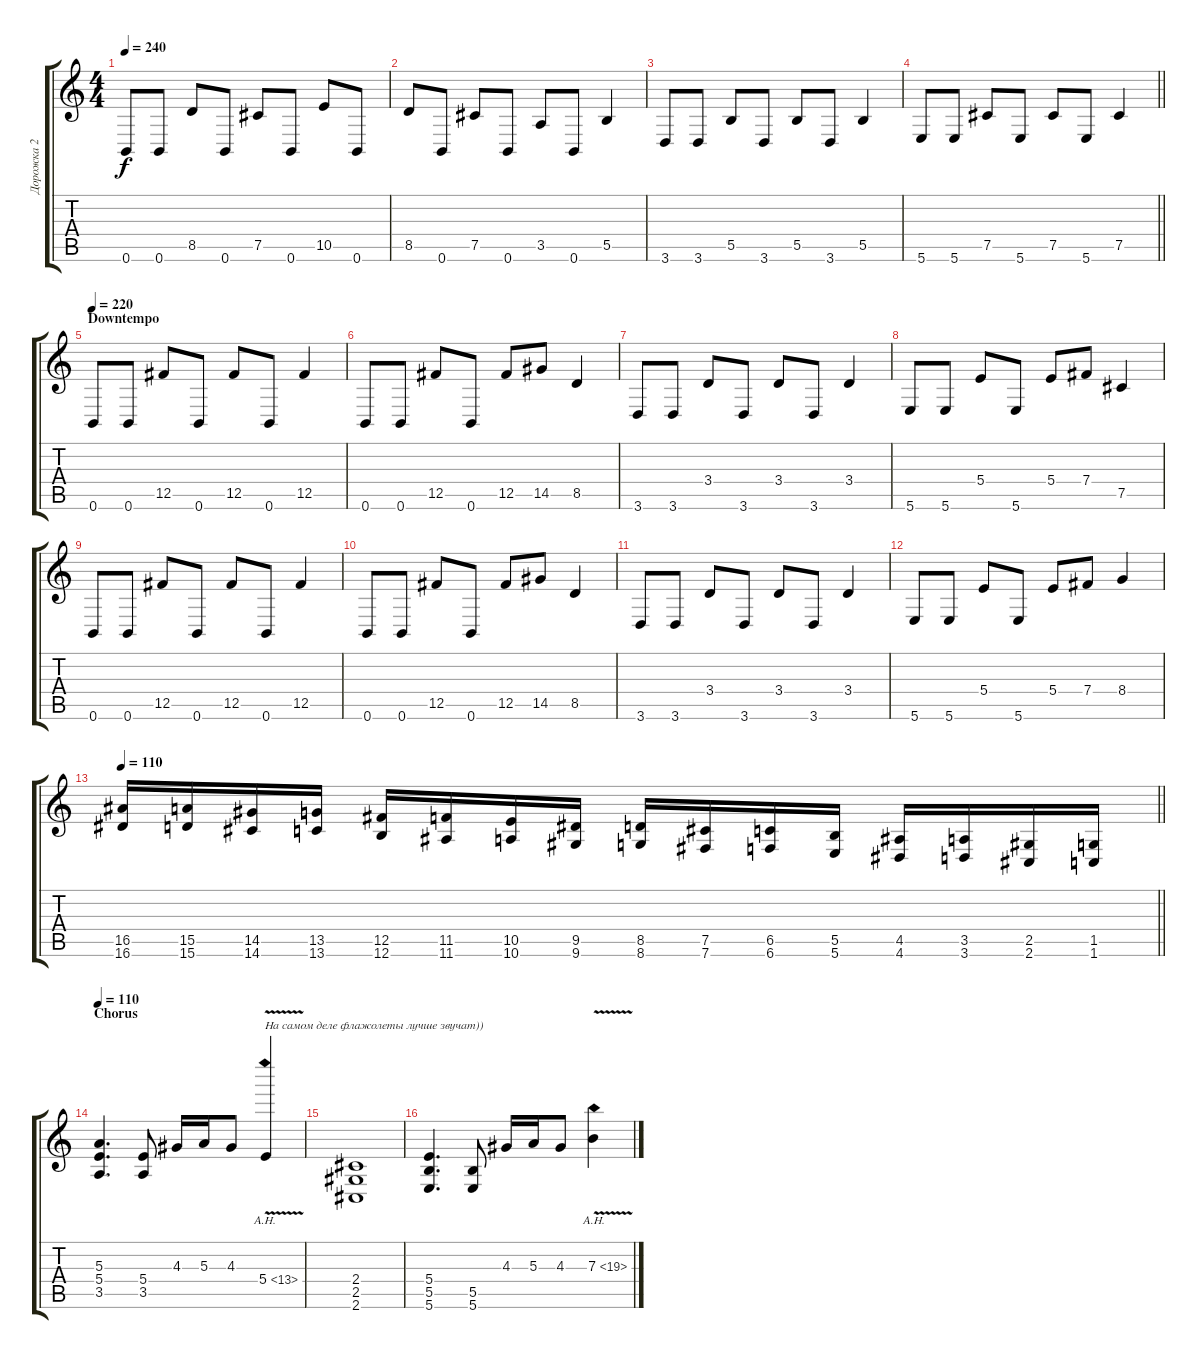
\track ("Дорожка 2" "Дорожка 2") {instrument distortionguitar}
\staff {score tabs}
\tuning (Db4 Ab3 E3 B2 Gb2 B1) {hide}
\ts (4 4)
\tempo 240
\clef g2
\ks c
0.6.8{dy f} 0.6.8 8.5.8 0.6.8 7.5.8 0.6.8 10.5.8 0.6.8 |
8.5.8 0.6.8 7.5.8 0.6.8 3.5.8 0.6.8 5.5.4 |
3.6.8 3.6.8 5.5.8 3.6.8 5.5.8 3.6.8 5.5.4 |
\barLineRight lightlight
5.6.8 5.6.8 7.5.8 5.6.8 7.5.8 5.6.8 7.5.4 |
\section ("" "Downtempo")
\tempo 220
0.6.8 0.6.8 12.5.8 0.6.8 12.5.8 0.6.8 12.5.4 |
0.6.8 0.6.8 12.5.8 0.6.8 12.5.8 14.5.8 8.5.4 |
3.6.8 3.6.8 3.4.8 3.6.8 3.4.8 3.6.8 3.4.4 |
5.6.8 5.6.8 5.4.8 5.6.8 5.4.8 7.4.8 7.5.4 |
0.6.8 0.6.8 12.5.8 0.6.8 12.5.8 0.6.8 12.5.4 |
0.6.8 0.6.8 12.5.8 0.6.8 12.5.8 14.5.8 8.5.4 |
3.6.8 3.6.8 3.4.8 3.6.8 3.4.8 3.6.8 3.4.4 |
5.6.8 5.6.8 5.4.8 5.6.8 5.4.8 7.4.8 8.4.4 |
\tempo 110
\barLineRight lightlight
(16.5 16.6).16{instrument guitarfretnoise} (15.5 15.6).16 (14.5 14.6).16 (13.5 13.6).16 (12.5 12.6).16 (11.5 11.6).16 (10.5 10.6).16 (9.5 9.6).16 (8.5 8.6).16 (7.5 7.6).16 (6.5 6.6).16 (5.5 5.6).16 (4.5 4.6).16 (3.5 3.6).16 (2.5 2.6).16 (1.5 1.6).16 |
\section ("" "Chorus")
\tempo 110
(5.3 5.4 3.5).4{d instrument distortionguitar} (5.4 3.5).8 4.3.16 5.3.16 4.3.8 5.4{ah 8 v}.4{txt "На самом деле флажолеты лучше звучат))"} |
(2.4 2.5 2.6).1 |
(5.4 5.5 5.6).4{d} (5.5 5.6).8 4.3.16 5.3.16 4.3.8 7.3{ah 12 v}.4
